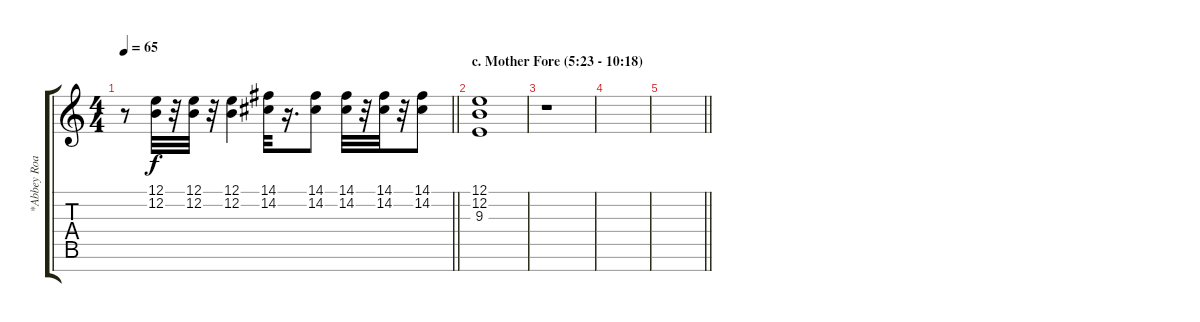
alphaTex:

\track ("*Abbey Road Orchestra* Brass II" "*Abbey Roa") {instrument trombone}
\staff {score tabs}
\tuning (E4 B3 G3 D3 A2 E2 B1) {hide}
\ts (4 4)
\tempo 65
\clef g2
\barLineRight lightlight
\ks c
r.8{dy f} (12.1 12.2).32 r.32 (12.1 12.2).32 r.32 (12.1 12.2).4 (14.1 14.2).32 r.16{d} (14.1 14.2).8 (14.1 14.2).32 r.32 (14.1 14.2).32 r.32 (14.1 14.2).8 |
\section ("" "c. Mother Fore (5:23 - 10:18)")
(12.1 12.2 9.3).1{volume 0} |
r.1 |
|
\barLineRight lightlight
